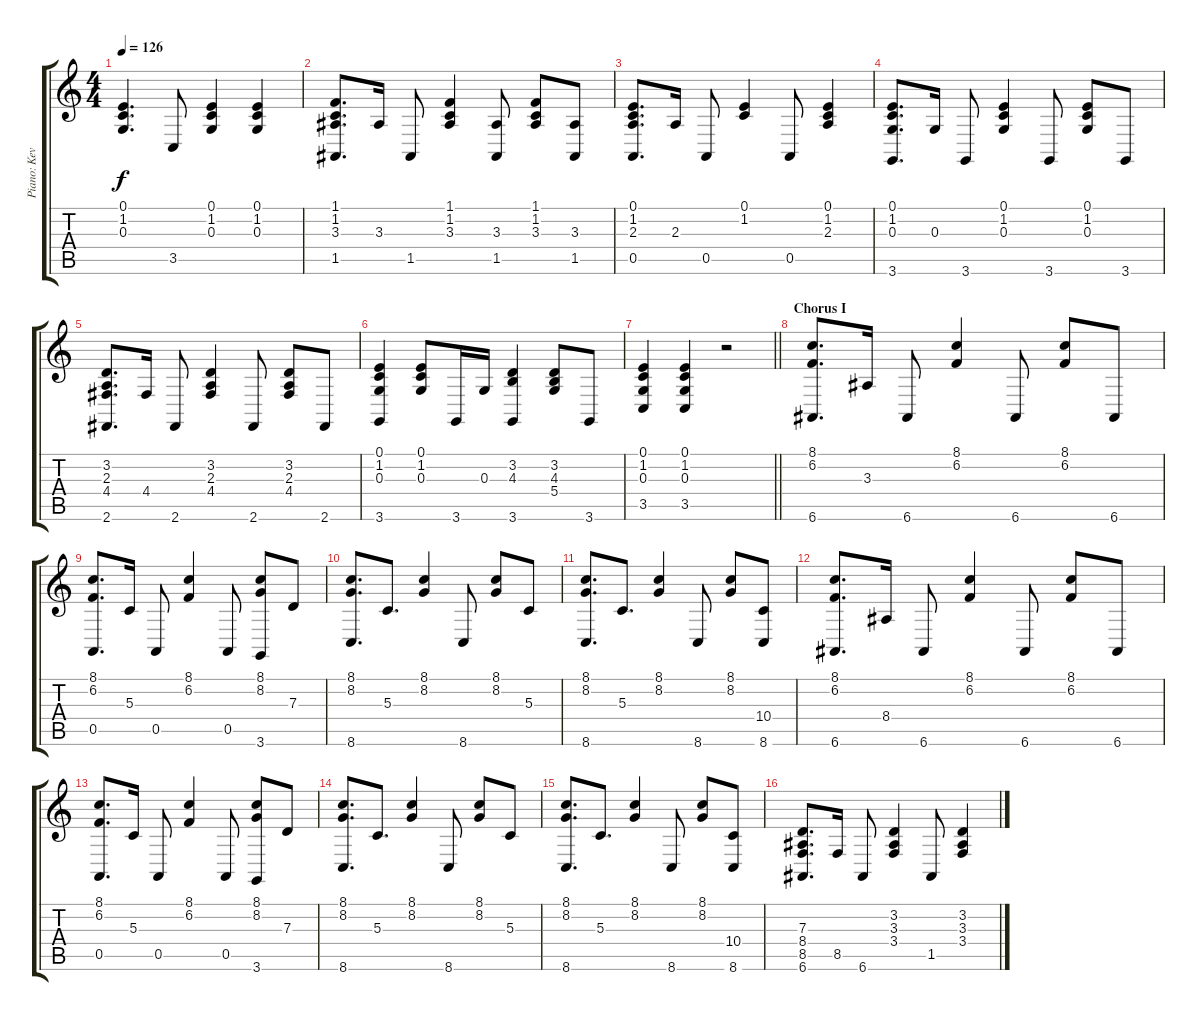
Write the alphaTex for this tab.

\track ("Piano: Kevin" "Piano: Kev") {instrument electricgrandpiano}
\staff {score tabs}
\tuning (E4 B3 G3 D3 A2 E2) {hide}
\ts (4 4)
\tempo 126
\clef g2
\ks c
(0.1 1.2 0.3).4{d dy f} 3.5.8 (0.1 1.2 0.3).4 (0.1 1.2 0.3).4 |
(1.1 1.2 3.3 1.5).8{d} 3.3.16 1.5.8 (1.1 1.2 3.3).4 (3.3 1.5).8 (1.1 1.2 3.3).8 (3.3 1.5).8 |
(0.1 1.2 2.3 0.5).8{d} 2.3.16 0.5.8 (0.1 1.2).4 0.5.8 (0.1 1.2 2.3).4 |
(0.1 1.2 0.3 3.6).8{d} 0.3.16 3.6.8 (0.1 1.2 0.3).4 3.6.8 (0.1 1.2 0.3).8 3.6.8 |
(3.2 2.3 4.4 2.6).8{d} 4.4.16 2.6.8 (3.2 2.3 4.4).4 2.6.8 (3.2 2.3 4.4).8 2.6.8 |
(0.1 1.2 0.3 3.6).4 (0.1 1.2 0.3).8 3.6.16 0.3.16 (3.2 4.3 3.6).4 (3.2 4.3 5.4).8 3.6.8 |
\barLineRight lightlight
(0.1 1.2 0.3 3.5).4 (0.1 1.2 0.3 3.5).4 r.2 |
\section ("" "Chorus I")
(8.1 6.2 6.6).8{d} 3.3.16 6.6.8 (8.1 6.2).4 6.6.8 (8.1 6.2).8 6.6.8 |
(8.1 6.2 0.5).8{d} 5.3.16 0.5.8 (8.1 6.2).4 0.5.8 (8.1 8.2 3.6).8 7.3.8 |
(8.1 8.2 8.6).8{d} 5.3.8{d} (8.1 8.2).4 8.6.8 (8.1 8.2).8 5.3.8 |
(8.1 8.2 8.6).8{d} 5.3.8{d} (8.1 8.2).4 8.6.8 (8.1 8.2).8 (10.4 8.6).8 |
(8.1 6.2 6.6).8{d} 8.4.16 6.6.8 (8.1 6.2).4 6.6.8 (8.1 6.2).8 6.6.8 |
(8.1 6.2 0.5).8{d} 5.3.16 0.5.8 (8.1 6.2).4 0.5.8 (8.1 8.2 3.6).8 7.3.8 |
(8.1 8.2 8.6).8{d} 5.3.8{d} (8.1 8.2).4 8.6.8 (8.1 8.2).8 5.3.8 |
(8.1 8.2 8.6).8{d} 5.3.8{d} (8.1 8.2).4 8.6.8 (8.1 8.2).8 (10.4 8.6).8 |
(7.3 8.4 8.5 6.6).8{d} 8.5.16 6.6.8 (3.2 3.3 3.4).4 1.5.8 (3.2 3.3 3.4).4
